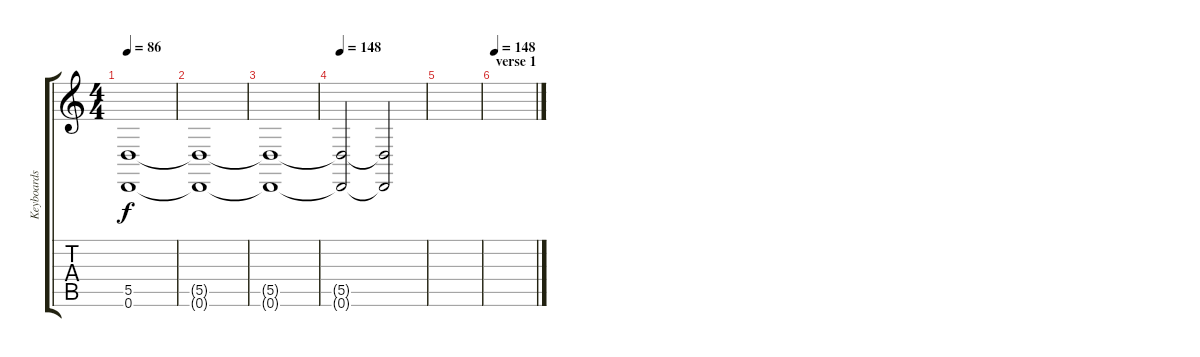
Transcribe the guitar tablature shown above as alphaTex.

\track ("Keyboards" "Keyboards") {instrument pad2warm}
\staff {score tabs}
\tuning (E4 B3 G3 D3 A2 D2) {hide}
\ts (4 4)
\tempo 86
\clef g2
\ks c
(5.5{t} 0.6{t}).1{dy f balance 0} |
(5.5{t} 0.6{t}).1{balance 16} |
(5.5{t} 0.6{t}).1{balance 0} |
\tempo 148
(5.5{t} 0.6{t}).2{balance 16} (5.5{t} 0.6{t}).2{volume 0} |
|
\section ("" "verse 1")
\tempo 148
